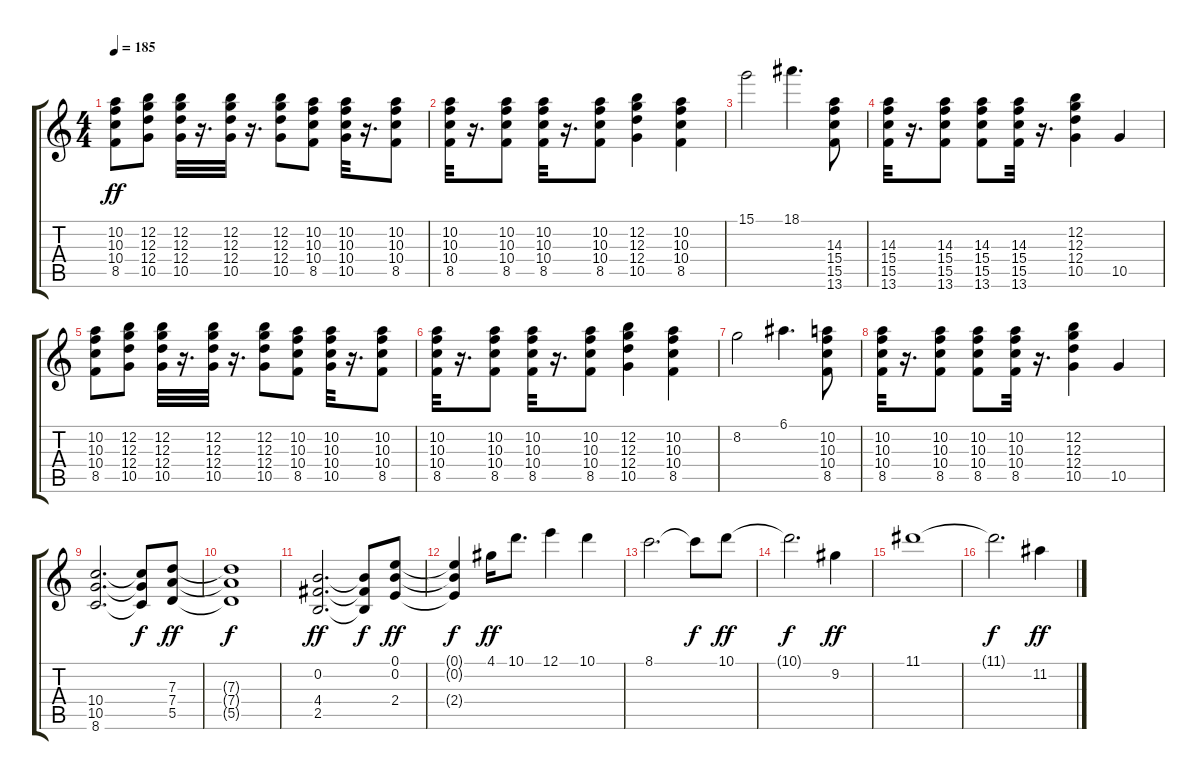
\track "" {instrument overdrivenguitar}
\staff {score tabs}
\tuning (E4 B3 G3 D3 A2 E2) {hide}
\ts (4 4)
\tempo 185
\clef g2
\ks c
(10.2 10.3 10.4 8.5).8{dy ff} (12.2 12.3 12.4 10.5).8 (12.2 12.3 12.4 10.5).32 r.16{d} (12.2 12.3 12.4 10.5).32 r.16{d} (12.2 12.3 12.4 10.5).8 (10.2 10.3 10.4 8.5).8 (10.2 10.3 10.4 10.5).32 r.16{d} (10.2 10.3 10.4 8.5).8 |
(10.2 10.3 10.4 8.5).32 r.16{d} (10.2 10.3 10.4 8.5).8 (10.2 10.3 10.4 8.5).32 r.16{d} (10.2 10.3 10.4 8.5).8 (12.2 12.3 12.4 10.5).4 (10.2 10.3 10.4 8.5).4 |
15.1.2 18.1.4{d} (14.3 15.4 15.5 13.6).8 |
(14.3 15.4 15.5 13.6).32 r.16{d} (14.3 15.4 15.5 13.6).8 (14.3 15.4 15.5 13.6).8 (14.3 15.4 15.5 13.6).32 r.16{d} (12.2 12.3 12.4 10.5).4 10.5.4 |
(10.2 10.3 10.4 8.5).8 (12.2 12.3 12.4 10.5).8 (12.2 12.3 12.4 10.5).32 r.16{d} (12.2 12.3 12.4 10.5).32 r.16{d} (12.2 12.3 12.4 10.5).8 (10.2 10.3 10.4 8.5).8 (10.2 10.3 10.4 10.5).32 r.16{d} (10.2 10.3 10.4 8.5).8 |
(10.2 10.3 10.4 8.5).32 r.16{d} (10.2 10.3 10.4 8.5).8 (10.2 10.3 10.4 8.5).32 r.16{d} (10.2 10.3 10.4 8.5).8 (12.2 12.3 12.4 10.5).4 (10.2 10.3 10.4 8.5).4 |
8.2.2 6.1.4{d} (10.2 10.3 10.4 8.5).8 |
(10.2 10.3 10.4 8.5).32 r.16{d} (10.2 10.3 10.4 8.5).8 (10.2 10.3 10.4 8.5).8 (10.2 10.3 10.4 8.5).32 r.16{d} (12.2 12.3 12.4 10.5).4 10.5.4 |
(10.4 10.5 8.6).2{d} (10.4{t} 10.5{t} 8.6{t}).8{dy f} (7.3 7.4 5.5).8{dy ff} |
(7.3{t} 7.4{t} 5.5{t}).1{dy f} |
(0.2 4.4 2.5).2{d dy ff} (0.2{t} 4.4{t} 2.5{t}).8{dy f} (0.1 0.2 2.4).8{dy ff} |
(0.1{t} 0.2{t} 2.4{t}).4{dy f} 4.1.16{dy ff} 10.1.8{d} 12.1.4 10.1.4 |
8.1.2{d} 8.1{t}.8{dy f} 10.1.8{dy ff} |
10.1{t}.2{d dy f} 9.2.4{dy ff} |
11.1.1 |
11.1{t}.2{d dy f} 11.2.4{dy ff}
